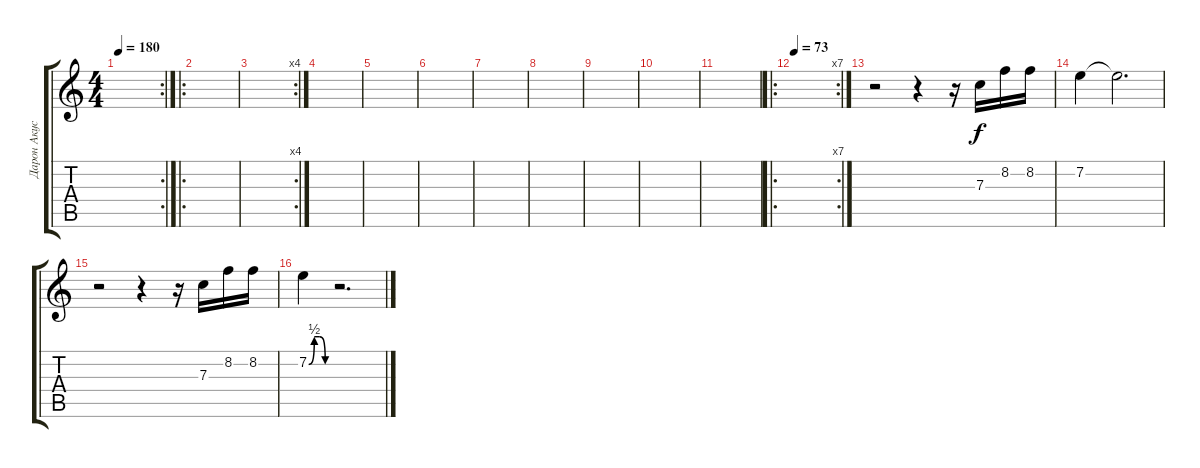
\track ("Дарон Акустика" "Дарон Акус") {instrument electricguitarclean}
\staff {score tabs}
\tuning (D4 A3 F3 C3 G2 C2) {hide}
\rc 2
\ts (4 4)
\tempo 180
\clef g2
\ks c
|
\ro
|
\rc 4
|
|
|
|
|
|
|
|
|
\ro
\rc 7
\tempo 73
|
r.2 r.4 r.16 7.3.16 8.2.16 8.2.16 |
7.2.4 7.2{t}.2{d} |
r.2 r.4 r.16 7.3.16 8.2.16 8.2.16 |
7.2{be (custom 0 0 15 2 30 2 45 0 60 0)}.4 r.2{d}
